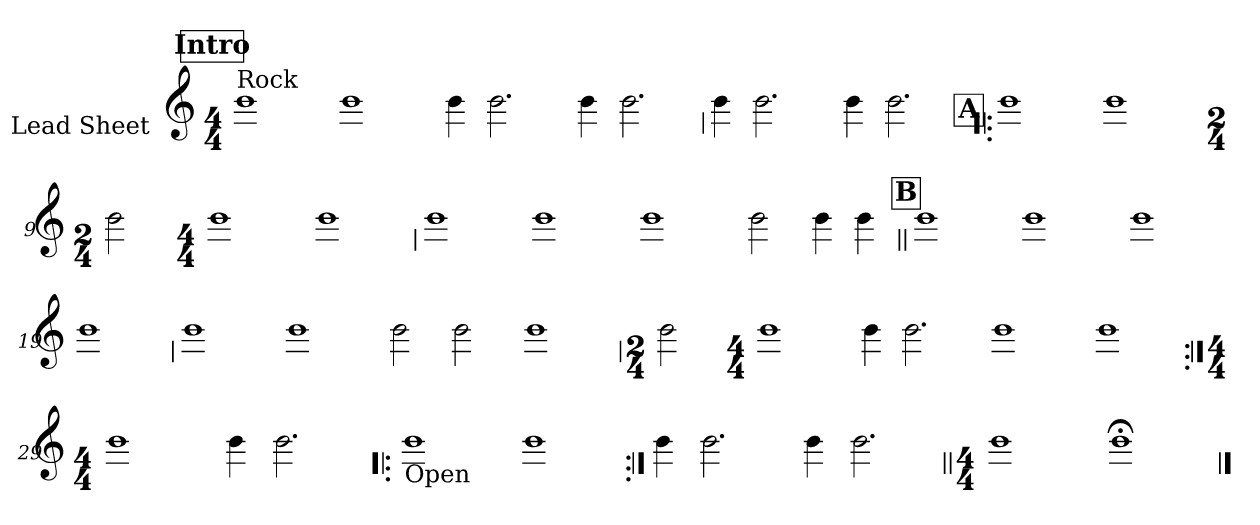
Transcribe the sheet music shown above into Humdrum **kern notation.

**kern
*part1
*staff1
*I"Lead Sheet
*stria0
*clefG2
*k[]
*a:
*M4/4
*MM129
!!LO:REH:place=s1:a:t=Intro
=1||
!LO:TX:a:t=Rock
1b
=2-
1b
=3-
4b
2.b
=4-
4b
2.b
!!LO:LB:g=z
=5
4b
2.b
=6-
4b
2.b
!!LO:LB:g=z
!!LO:REH:place=s1:a:t=A
=7!|:
1b
=8-
1b
=9-
*M2/4
2b
=10-
*M4/4
1b
=11-
1b
!!LO:LB:g=z
=12
1b
=13-
1b
=14-
1b
=15-
2b
4b
4b
!!LO:LB:g=z
!!LO:REH:place=s1:a:t=B
=16||
1b
=17-
1b
=18-
1b
=19-
1b
!!LO:LB:g=z
=20
1b
=21-
1b
=22-
2b
2b
=23-
1b
!!LO:LB:g=z
=24
*M2/4
2b
=25-
*M4/4
1b
=26-
4b
2.b
=27-
1b
=28-
1b
!!LO:LB:g=z
=29:|!
*M4/4
1b
=30-
4b
2.b
=31!|:
!LO:TX:b:t=Open
1b
=32-
1b
!!LO:LB:g=z
=33:|!
4b
2.b
=34-
4b
2.b
!!LO:LB:g=z
=35||
*M4/4
1b
=36-
1b;
==
*-
